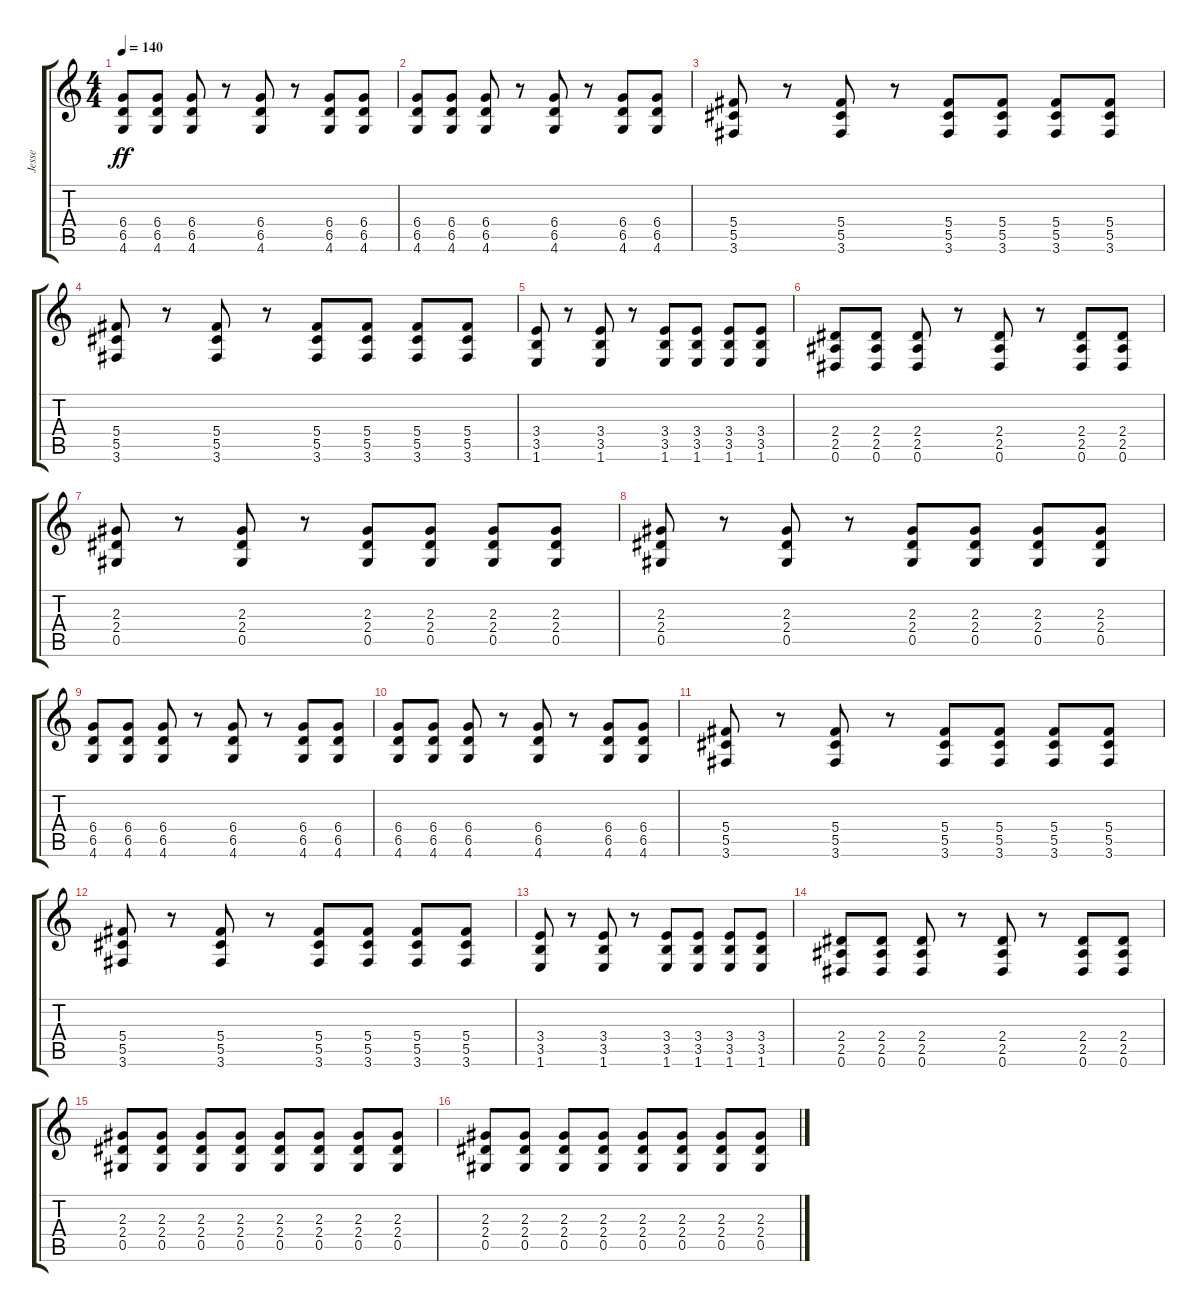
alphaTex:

\track ("Jesse" "Jesse") {instrument overdrivenguitar}
\staff {score tabs}
\tuning (Eb4 Bb3 Gb3 Db3 Ab2 Eb2) {hide}
\ts (4 4)
\tempo 140
\clef g2
\ks c
(6.4 6.5 4.6).8{dy ff} (6.4 6.5 4.6).8 (6.4 6.5 4.6).8 r.8 (6.4 6.5 4.6).8 r.8 (6.4 6.5 4.6).8 (6.4 6.5 4.6).8 |
(6.4 6.5 4.6).8 (6.4 6.5 4.6).8 (6.4 6.5 4.6).8 r.8 (6.4 6.5 4.6).8 r.8 (6.4 6.5 4.6).8 (6.4 6.5 4.6).8 |
(5.4 5.5 3.6).8 r.8 (5.4 5.5 3.6).8 r.8 (5.4 5.5 3.6).8 (5.4 5.5 3.6).8 (5.4 5.5 3.6).8 (5.4 5.5 3.6).8 |
(5.4 5.5 3.6).8 r.8 (5.4 5.5 3.6).8 r.8 (5.4 5.5 3.6).8 (5.4 5.5 3.6).8 (5.4 5.5 3.6).8 (5.4 5.5 3.6).8 |
(3.4 3.5 1.6).8 r.8 (3.4 3.5 1.6).8 r.8 (3.4 3.5 1.6).8 (3.4 3.5 1.6).8 (3.4 3.5 1.6).8 (3.4 3.5 1.6).8 |
(2.4 2.5 0.6).8 (2.4 2.5 0.6).8 (2.4 2.5 0.6).8 r.8 (2.4 2.5 0.6).8 r.8 (2.4 2.5 0.6).8 (2.4 2.5 0.6).8 |
(2.3 2.4 0.5).8 r.8 (2.3 2.4 0.5).8 r.8 (2.3 2.4 0.5).8 (2.3 2.4 0.5).8 (2.3 2.4 0.5).8 (2.3 2.4 0.5).8 |
(2.3 2.4 0.5).8 r.8 (2.3 2.4 0.5).8 r.8 (2.3 2.4 0.5).8 (2.3 2.4 0.5).8 (2.3 2.4 0.5).8 (2.3 2.4 0.5).8 |
(6.4 6.5 4.6).8 (6.4 6.5 4.6).8 (6.4 6.5 4.6).8 r.8 (6.4 6.5 4.6).8 r.8 (6.4 6.5 4.6).8 (6.4 6.5 4.6).8 |
(6.4 6.5 4.6).8 (6.4 6.5 4.6).8 (6.4 6.5 4.6).8 r.8 (6.4 6.5 4.6).8 r.8 (6.4 6.5 4.6).8 (6.4 6.5 4.6).8 |
(5.4 5.5 3.6).8 r.8 (5.4 5.5 3.6).8 r.8 (5.4 5.5 3.6).8 (5.4 5.5 3.6).8 (5.4 5.5 3.6).8 (5.4 5.5 3.6).8 |
(5.4 5.5 3.6).8 r.8 (5.4 5.5 3.6).8 r.8 (5.4 5.5 3.6).8 (5.4 5.5 3.6).8 (5.4 5.5 3.6).8 (5.4 5.5 3.6).8 |
(3.4 3.5 1.6).8 r.8 (3.4 3.5 1.6).8 r.8 (3.4 3.5 1.6).8 (3.4 3.5 1.6).8 (3.4 3.5 1.6).8 (3.4 3.5 1.6).8 |
(2.4 2.5 0.6).8 (2.4 2.5 0.6).8 (2.4 2.5 0.6).8 r.8 (2.4 2.5 0.6).8 r.8 (2.4 2.5 0.6).8 (2.4 2.5 0.6).8 |
(2.3 2.4 0.5).8 (2.3 2.4 0.5).8 (2.3 2.4 0.5).8 (2.3 2.4 0.5).8 (2.3 2.4 0.5).8 (2.3 2.4 0.5).8 (2.3 2.4 0.5).8 (2.3 2.4 0.5).8 |
(2.3 2.4 0.5).8 (2.3 2.4 0.5).8 (2.3 2.4 0.5).8 (2.3 2.4 0.5).8 (2.3 2.4 0.5).8 (2.3 2.4 0.5).8 (2.3 2.4 0.5).8 (2.3 2.4 0.5).8
